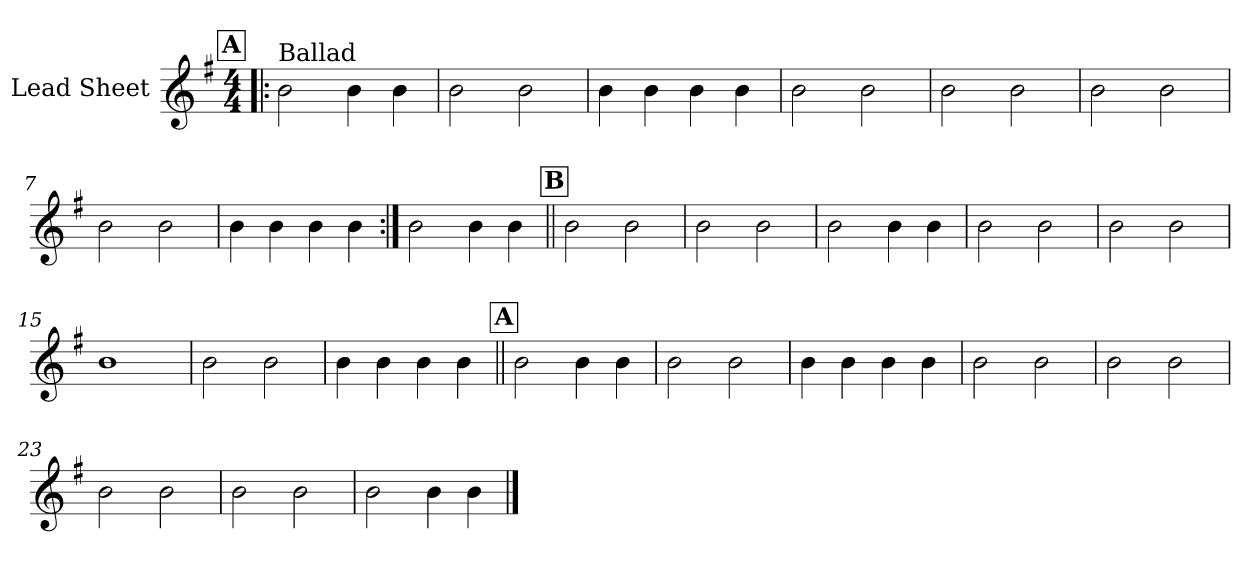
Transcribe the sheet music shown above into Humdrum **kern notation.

**kern
*part1
*staff1
*I"Lead Sheet
*clefG2
*k[f#]
*G:
*M4/4
!!LO:REH:place=s1:a:fs=14:t=A
=1!|:
!LO:TX:a:t=Ballad
2b\
4b\
4b\
=2
2b\
2b\
=3
4b\
4b\
4b\
4b\
=4
2b\
2b\
!!LO:LB:g=z
=5
2b\
2b\
=6
2b\
2b\
=7
2b\
2b\
=8
4b\
4b\
4b\
4b\
!!LO:LB:g=z
=9:|!
2b\
4b\
4b\
!!LO:LB:g=z
!!LO:REH:place=s1:a:fs=14:t=B
=10||
2b\
2b\
=11
2b\
2b\
=12
2b\
4b\
4b\
=13
2b\
2b\
!!LO:LB:g=z
=14
2b\
2b\
=15
1b
=16
2b\
2b\
=17
4b\
4b\
4b\
4b\
!!LO:LB:g=z
!!LO:REH:place=s1:a:fs=14:t=A
=18||
2b\
4b\
4b\
=19
2b\
2b\
=20
4b\
4b\
4b\
4b\
=21
2b\
2b\
!!LO:LB:g=z
=22
2b\
2b\
=23
2b\
2b\
=24
2b\
2b\
=25
2b\
4b\
4b\
==
*-
